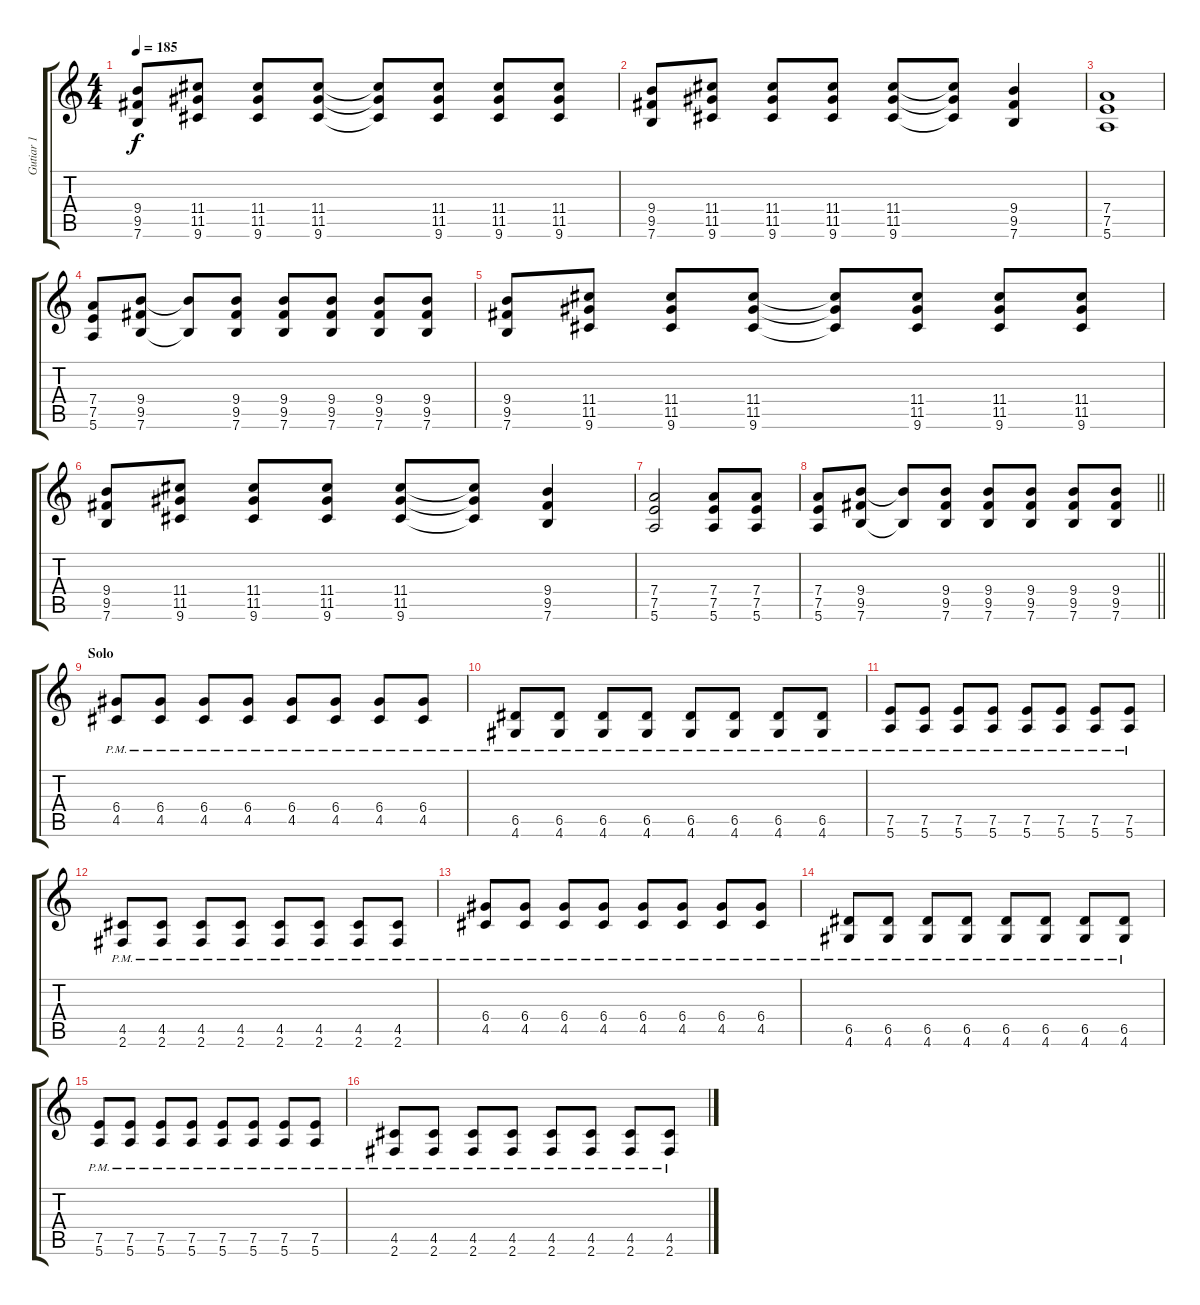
\track ("Gutiar 1" "Gutiar 1") {instrument distortionguitar}
\staff {score tabs}
\tuning (E4 B3 G3 D3 A2 E2) {hide}
\ts (4 4)
\tempo 185
\clef g2
\ks c
(9.4 9.5 7.6).8{dy f} (11.4 11.5 9.6).8 (11.4 11.5 9.6).8 (11.4 11.5 9.6).8 (11.4{t} 11.5{t} 9.6{t}).8 (11.4 11.5 9.6).8 (11.4 11.5 9.6).8 (11.4 11.5 9.6).8 |
(9.4 9.5 7.6).8 (11.4 11.5 9.6).8 (11.4 11.5 9.6).8 (11.4 11.5 9.6).8 (11.4 11.5 9.6).8 (11.4{t} 11.5{t} 9.6{t}).8 (9.4 9.5 7.6).4 |
(7.4 7.5 5.6).1 |
(7.4 7.5 5.6).8 (9.4 9.5 7.6).8 (9.4{t} 7.6{t}).8 (9.4 9.5 7.6).8 (9.4 9.5 7.6).8 (9.4 9.5 7.6).8 (9.4 9.5 7.6).8 (9.4 9.5 7.6).8 |
(9.4 9.5 7.6).8 (11.4 11.5 9.6).8 (11.4 11.5 9.6).8 (11.4 11.5 9.6).8 (11.4{t} 11.5{t} 9.6{t}).8 (11.4 11.5 9.6).8 (11.4 11.5 9.6).8 (11.4 11.5 9.6).8 |
(9.4 9.5 7.6).8 (11.4 11.5 9.6).8 (11.4 11.5 9.6).8 (11.4 11.5 9.6).8 (11.4 11.5 9.6).8 (11.4{t} 11.5{t} 9.6{t}).8 (9.4 9.5 7.6).4 |
(7.4 7.5 5.6).2 (7.4 7.5 5.6).8 (7.4 7.5 5.6).8 |
\barLineRight lightlight
(7.4 7.5 5.6).8 (9.4 9.5 7.6).8 (9.4{t} 7.6{t}).8 (9.4 9.5 7.6).8 (9.4 9.5 7.6).8 (9.4 9.5 7.6).8 (9.4 9.5 7.6).8 (9.4 9.5 7.6).8 |
\section ("" "Solo")
(6.4{pm} 4.5{pm}).8 (6.4{pm} 4.5{pm}).8 (6.4{pm} 4.5{pm}).8 (6.4{pm} 4.5{pm}).8 (6.4{pm} 4.5{pm}).8 (6.4{pm} 4.5{pm}).8 (6.4{pm} 4.5{pm}).8 (6.4{pm} 4.5{pm}).8 |
(6.5{pm} 4.6{pm}).8 (6.5{pm} 4.6{pm}).8 (6.5{pm} 4.6{pm}).8 (6.5{pm} 4.6{pm}).8 (6.5{pm} 4.6{pm}).8 (6.5{pm} 4.6{pm}).8 (6.5{pm} 4.6{pm}).8 (6.5{pm} 4.6{pm}).8 |
(7.5{pm} 5.6{pm}).8 (7.5{pm} 5.6{pm}).8 (7.5{pm} 5.6{pm}).8 (7.5{pm} 5.6{pm}).8 (7.5{pm} 5.6{pm}).8 (7.5{pm} 5.6{pm}).8 (7.5{pm} 5.6{pm}).8 (7.5{pm} 5.6{pm}).8 |
(4.5{pm} 2.6{pm}).8 (4.5{pm} 2.6{pm}).8 (4.5{pm} 2.6{pm}).8 (4.5{pm} 2.6{pm}).8 (4.5{pm} 2.6{pm}).8 (4.5{pm} 2.6{pm}).8 (4.5{pm} 2.6{pm}).8 (4.5{pm} 2.6{pm}).8 |
(6.4{pm} 4.5{pm}).8 (6.4{pm} 4.5{pm}).8 (6.4{pm} 4.5{pm}).8 (6.4{pm} 4.5{pm}).8 (6.4{pm} 4.5{pm}).8 (6.4{pm} 4.5{pm}).8 (6.4{pm} 4.5{pm}).8 (6.4{pm} 4.5{pm}).8 |
(6.5{pm} 4.6{pm}).8 (6.5{pm} 4.6{pm}).8 (6.5{pm} 4.6{pm}).8 (6.5{pm} 4.6{pm}).8 (6.5{pm} 4.6{pm}).8 (6.5{pm} 4.6{pm}).8 (6.5{pm} 4.6{pm}).8 (6.5{pm} 4.6{pm}).8 |
(7.5{pm} 5.6{pm}).8 (7.5{pm} 5.6{pm}).8 (7.5{pm} 5.6{pm}).8 (7.5{pm} 5.6{pm}).8 (7.5{pm} 5.6{pm}).8 (7.5{pm} 5.6{pm}).8 (7.5{pm} 5.6{pm}).8 (7.5{pm} 5.6{pm}).8 |
(4.5{pm} 2.6{pm}).8 (4.5{pm} 2.6{pm}).8 (4.5{pm} 2.6{pm}).8 (4.5{pm} 2.6{pm}).8 (4.5{pm} 2.6{pm}).8 (4.5{pm} 2.6{pm}).8 (4.5{pm} 2.6{pm}).8 (4.5{pm} 2.6{pm}).8
